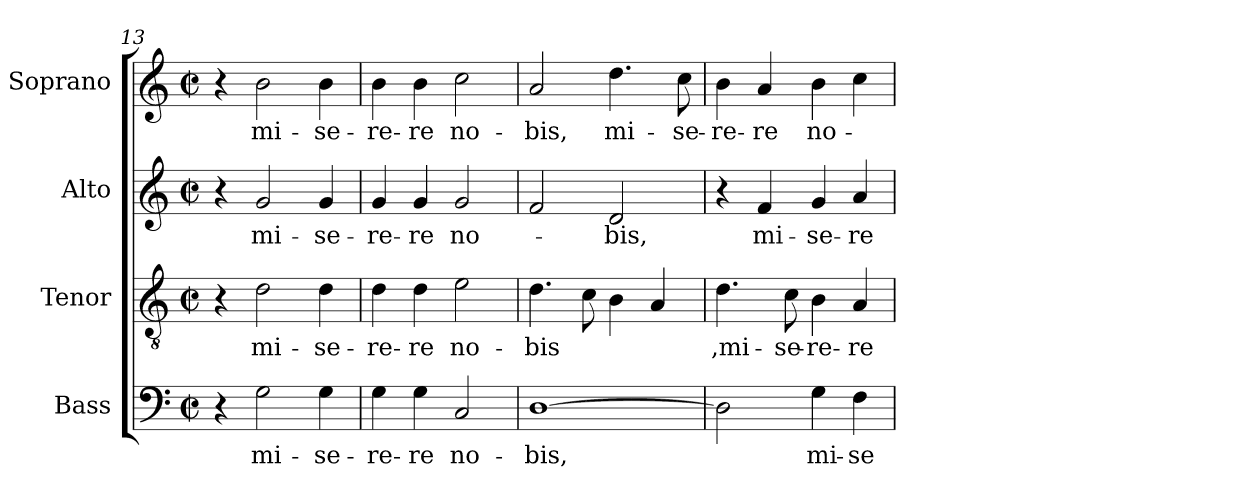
**kern	**text	**kern	**text	**kern	**text	**kern	**text
*part4	*part4	*part3	*part3	*part2	*part2	*part1	*part1
*staff4	*staff4	*staff3	*staff3	*staff2	*staff2	*staff1	*staff1
*I"Bass	*	*I"Tenor	*	*I"Alto	*	*I"Soprano	*
!!LO:LB:g=z
*clefF4	*	*clefGv2	*	*clefG2	*	*clefG2	*
*k[]	*	*k[]	*	*k[]	*	*k[]	*
*C:	*	*C:	*	*C:	*	*C:	*
*M2/2	*	*M2/2	*	*M2/2	*	*M2/2	*
*met(c|)	*	*met(c|)	*	*met(c|)	*	*met(c|)	*
=13	=13	=13	=13	=13	=13	=13	=13
4r	.	4r	.	4r	.	4r	.
2G\	mi-	2d\	mi-	2g/	mi-	2b\	mi-
4G\	-se-	4d\	-se-	4g/	-se-	4b\	-se-
=14	=14	=14	=14	=14	=14	=14	=14
4G\	-re-	4d\	-re-	4g/	-re-	4b\	-re-
4G\	-re	4d\	-re	4g/	-re	4b\	-re
2C/	no-	2e\	no-	2g/	no-	2cc\	no-
=15	=15	=15	=15	=15	=15	=15	=15
[1D	-bis,	4.d\	-bis	2f/	.	2a/	-bis,
.	.	8c\	.	.	.	.	.
.	.	4B\	.	2d/	-bis,	4.dd\	mi-
.	.	4A/	.	.	.	.	.
.	.	.	.	.	.	8cc\	-se-
=16	=16	=16	=16	=16	=16	=16	=16
2D\]	.	4.d\	,mi-	4r	.	4b\	-re-
.	.	.	.	4f/	mi-	4a/	-re
.	.	8c\	-se-	.	.	.	.
4G\	mi-	4B\	-re-	4g/	-se-	4b\	no-
4F\	-se-	4A/	-re	4a/	-re-	4cc\	.
=	=	=	=	=	=	=	=
*-	*-	*-	*-	*-	*-	*-	*-
